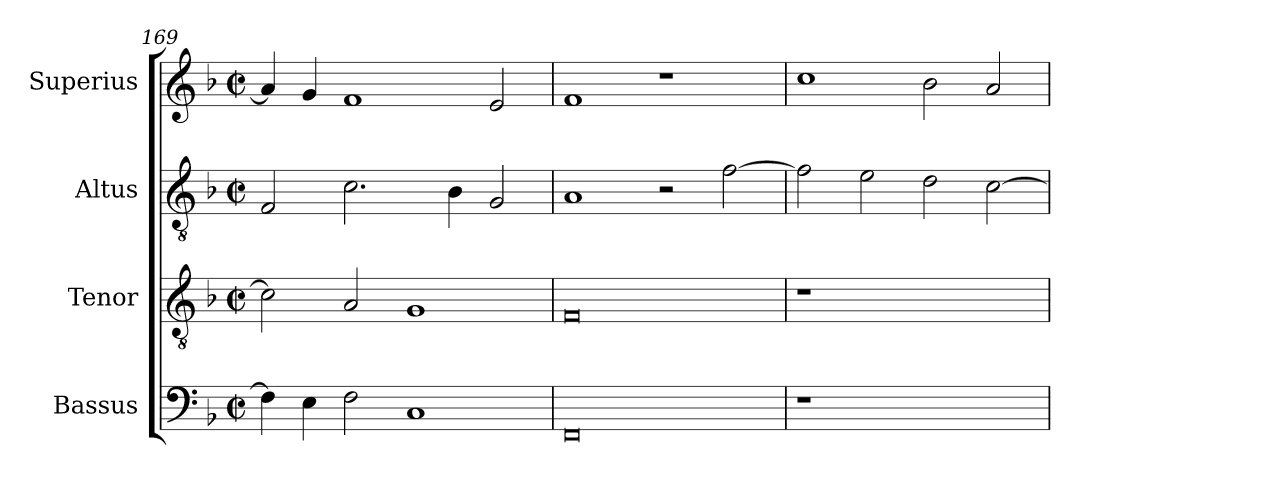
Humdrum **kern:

**kern	**kern	**kern	**kern
*part4	*part3	*part2	*part1
*staff4	*staff3	*staff2	*staff1
*I"Bassus	*I"Tenor	*I"Altus	*I"Superius
*I'B.	*I'T.	*I'A.	*I'S.
!!LO:PB:g=z
*clefF4	*clefGv2	*clefGv2	*clefG2
*	*ITrd7c12	*ITrd7c12	*
*k[b-]	*k[b-]	*k[b-]	*k[b-]
*F:	*F:	*F:	*F:
*M2/2	*M2/2	*M2/2	*M2/2
*met(c|)	*met(c|)	*met(c|)	*met(c|)
=169	=169	=169	=169
4Fi\]	2Ci\]	2FFi/	4ai/]
4Ei\	.	.	4gi/
2Fi\	2AAi/	2.Ci\	1fi
1Ci	1GGi	.	.
.	.	4BB-i\	.
.	.	2GGi/	2ei/
=170	=170	=170	=170
0FFi	0FFi	1AAi	1fi
.	.	2r	1r
.	.	[>2Fi\	.
=171	=171	=171	=171
!LO:N:vis=1	!LO:N:vis=1	!	!
1r	1r	2Fi\]	1cci
.	.	2Ei\	.
1ryy	1ryy	2Di\	2b-i\
.	.	[>2Ci\	2ai/
=	=	=	=
*-	*-	*-	*-
